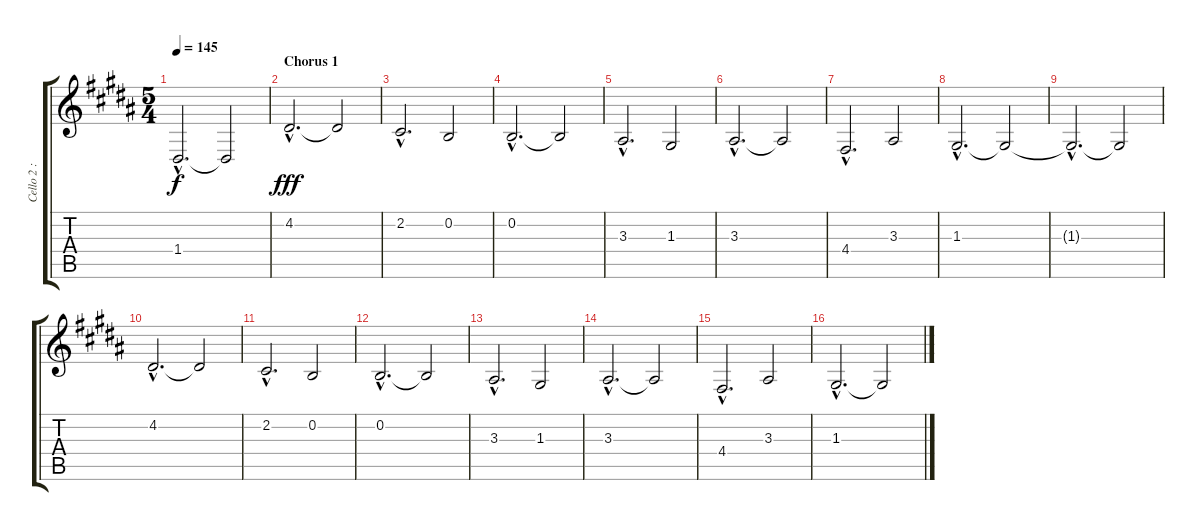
\track ("Cello 2 : Rhythm" "Cello 2 : ") {instrument cello}
\staff {score tabs}
\tuning (E4 B3 G3 D3 A2 E2) {hide}
\ts (5 4)
\tempo 145
\clef g2
\ks b
1.4{hac t}.2{d dy f} 1.4{t}.2 |
\section ("" "Chorus 1")
4.2{hac}.2{d dy fff volume 16} 4.2{t}.2 |
2.2{hac}.2{d} 0.2.2 |
0.2{hac}.2{d} 0.2{t}.2 |
3.3{hac}.2{d} 1.3.2 |
3.3{hac}.2{d} 3.3{t}.2 |
4.4{hac}.2{d} 3.3.2 |
1.3{hac}.2{d} 1.3{t}.2 |
1.3{hac t}.2{d} 1.3{t}.2 |
4.2{hac}.2{d} 4.2{t}.2 |
2.2{hac}.2{d} 0.2.2 |
0.2{hac}.2{d} 0.2{t}.2 |
3.3{hac}.2{d} 1.3.2 |
3.3{hac}.2{d} 3.3{t}.2 |
4.4{hac}.2{d} 3.3.2 |
1.3{hac}.2{d} 1.3{t}.2
